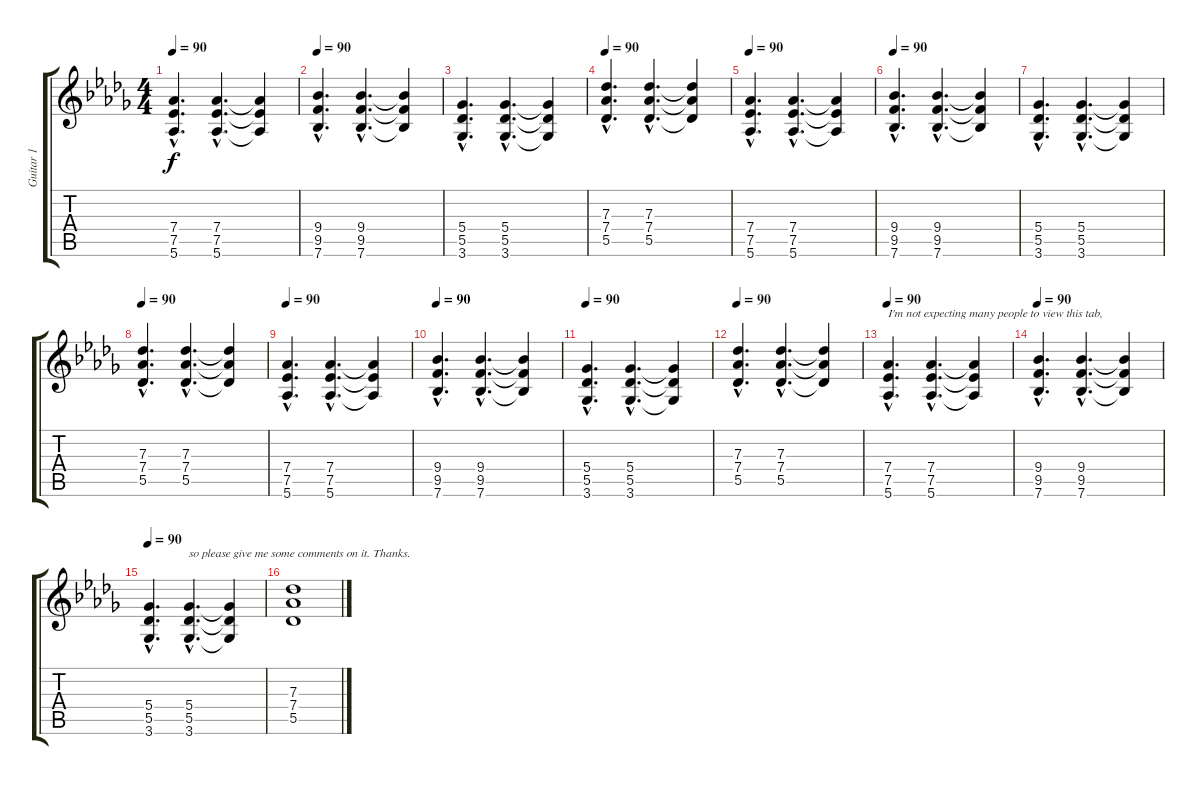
\track ("Guitar 1" "Guitar 1") {instrument electricguitarclean}
\staff {score tabs}
\tuning (Eb4 Bb3 Gb3 Db3 Ab2 Eb2) {hide}
\ts (4 4)
\tempo 90
\clef g2
\ks db
(7.4{hac} 7.5{hac} 5.6{hac}).4{d dy f} (7.4{hac} 7.5{hac} 5.6{hac}).4{d} (7.4{t} 7.5{t} 5.6{t}).4 |
\tempo 90
(9.4{hac} 9.5{hac} 7.6{hac}).4{d} (9.4{hac} 9.5{hac} 7.6{hac}).4{d} (9.4{t} 9.5{t} 7.6{t}).4 |
(5.4{hac} 5.5{hac} 3.6{hac}).4{d} (5.4{hac} 5.5{hac} 3.6{hac}).4{d} (5.4{t} 5.5{t} 3.6{t}).4 |
\tempo 90
(7.3{hac} 7.4{hac} 5.5{hac}).4{d} (7.3{hac} 7.4{hac} 5.5{hac}).4{d} (7.3{t} 7.4{t} 5.5{t}).4 |
\tempo 90
(7.4{hac} 7.5{hac} 5.6{hac}).4{d} (7.4{hac} 7.5{hac} 5.6{hac}).4{d} (7.4{t} 7.5{t} 5.6{t}).4 |
\tempo 90
(9.4{hac} 9.5{hac} 7.6{hac}).4{d} (9.4{hac} 9.5{hac} 7.6{hac}).4{d} (9.4{t} 9.5{t} 7.6{t}).4 |
(5.4{hac} 5.5{hac} 3.6{hac}).4{d} (5.4{hac} 5.5{hac} 3.6{hac}).4{d} (5.4{t} 5.5{t} 3.6{t}).4 |
\tempo 90
(7.3{hac} 7.4{hac} 5.5{hac}).4{d} (7.3{hac} 7.4{hac} 5.5{hac}).4{d} (7.3{t} 7.4{t} 5.5{t}).4 |
\tempo 90
(7.4{hac} 7.5{hac} 5.6{hac}).4{d} (7.4{hac} 7.5{hac} 5.6{hac}).4{d} (7.4{t} 7.5{t} 5.6{t}).4 |
\tempo 90
(9.4{hac} 9.5{hac} 7.6{hac}).4{d} (9.4{hac} 9.5{hac} 7.6{hac}).4{d} (9.4{t} 9.5{t} 7.6{t}).4 |
\tempo 90
(5.4{hac} 5.5{hac} 3.6{hac}).4{d} (5.4{hac} 5.5{hac} 3.6{hac}).4{d} (5.4{t} 5.5{t} 3.6{t}).4 |
\tempo 90
(7.3{hac} 7.4{hac} 5.5{hac}).4{d} (7.3{hac} 7.4{hac} 5.5{hac}).4{d} (7.3{t} 7.4{t} 5.5{t}).4 |
\tempo 90
(7.4{hac} 7.5{hac} 5.6{hac}).4{d txt "I'm not expecting many people to view this tab,"} (7.4{hac} 7.5{hac} 5.6{hac}).4{d} (7.4{t} 7.5{t} 5.6{t}).4 |
\tempo 90
(9.4{hac} 9.5{hac} 7.6{hac}).4{d} (9.4{hac} 9.5{hac} 7.6{hac}).4{d} (9.4{t} 9.5{t} 7.6{t}).4 |
\tempo 90
(5.4{hac} 5.5{hac} 3.6{hac}).4{d} (5.4{hac} 5.5{hac} 3.6{hac}).4{d txt "so please give me some comments on it. Thanks."} (5.4{t} 5.5{t} 3.6{t}).4 |
(7.3 7.4 5.5).1{volume 3}
